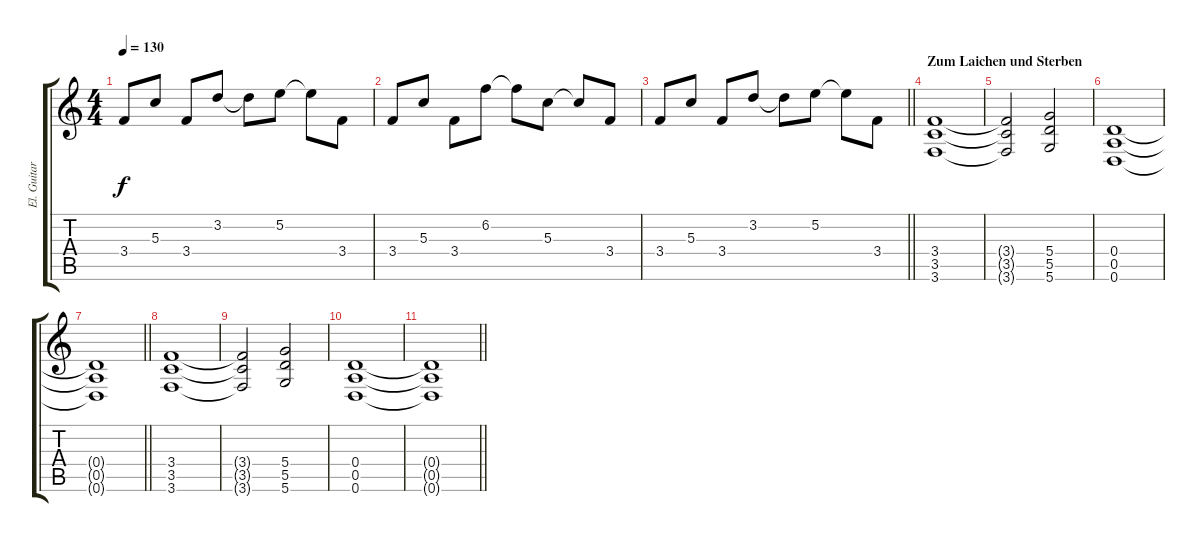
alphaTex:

\track ("El. Guitar" "El. Guitar") {instrument overdrivenguitar}
\staff {score tabs}
\tuning (E4 B3 G3 D3 A2 D2) {hide}
\ts (4 4)
\tempo 130
\clef g2
\ks c
3.4.8{dy f} 5.3.8 3.4.8 3.2.8 3.2{t}.8 5.2.8 5.2{t}.8 3.4.8 |
3.4.8 5.3.8 3.4.8 6.2.8 6.2{t}.8 5.3.8 5.3{t}.8 3.4.8 |
\barLineRight lightlight
3.4.8 5.3.8 3.4.8 3.2.8 3.2{t}.8 5.2.8 5.2{t}.8 3.4.8 |
\section ("" "Zum Laichen und Sterben")
(3.4 3.5 3.6).1 |
(3.4{t} 3.5{t} 3.6{t}).2 (5.4 5.5 5.6).2 |
(0.4 0.5 0.6).1 |
\barLineRight lightlight
(0.4{t} 0.5{t} 0.6{t}).1 |
(3.4 3.5 3.6).1 |
(3.4{t} 3.5{t} 3.6{t}).2 (5.4 5.5 5.6).2 |
(0.4 0.5 0.6).1 |
\barLineRight lightlight
(0.4{t} 0.5{t} 0.6{t}).1
